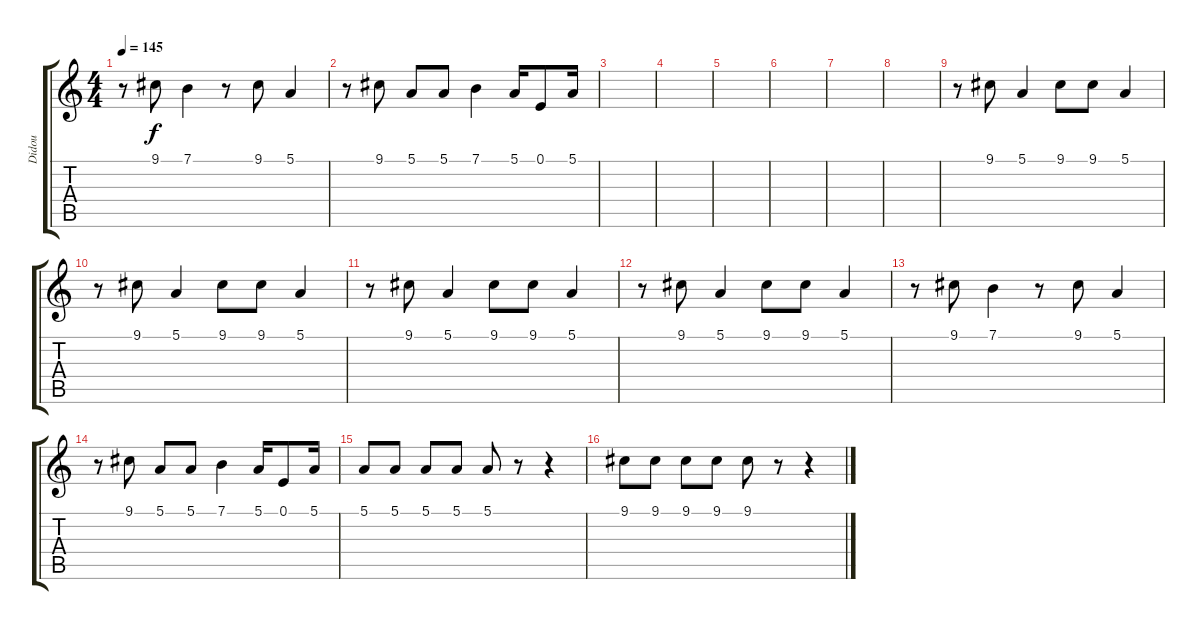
\track ("Didou" "Didou") {instrument synthvoice}
\staff {score tabs}
\tuning (E4 B3 G3 D3 A2 E2) {hide}
\ts (4 4)
\tempo 145
\clef g2
\ks c
r.8{dy f} 9.1.8 7.1.4 r.8 9.1.8 5.1.4 |
r.8 9.1.8 5.1.8 5.1.8 7.1.4 5.1.16 0.1.8 5.1.16 |
|
|
|
|
|
|
r.8 9.1.8 5.1.4 9.1.8 9.1.8 5.1.4 |
r.8 9.1.8 5.1.4 9.1.8 9.1.8 5.1.4 |
r.8 9.1.8 5.1.4 9.1.8 9.1.8 5.1.4 |
r.8 9.1.8 5.1.4 9.1.8 9.1.8 5.1.4 |
r.8 9.1.8 7.1.4 r.8 9.1.8 5.1.4 |
r.8 9.1.8 5.1.8 5.1.8 7.1.4 5.1.16 0.1.8 5.1.16 |
5.1.8 5.1.8 5.1.8 5.1.8 5.1.8 r.8 r.4 |
9.1.8 9.1.8 9.1.8 9.1.8 9.1.8 r.8 r.4
